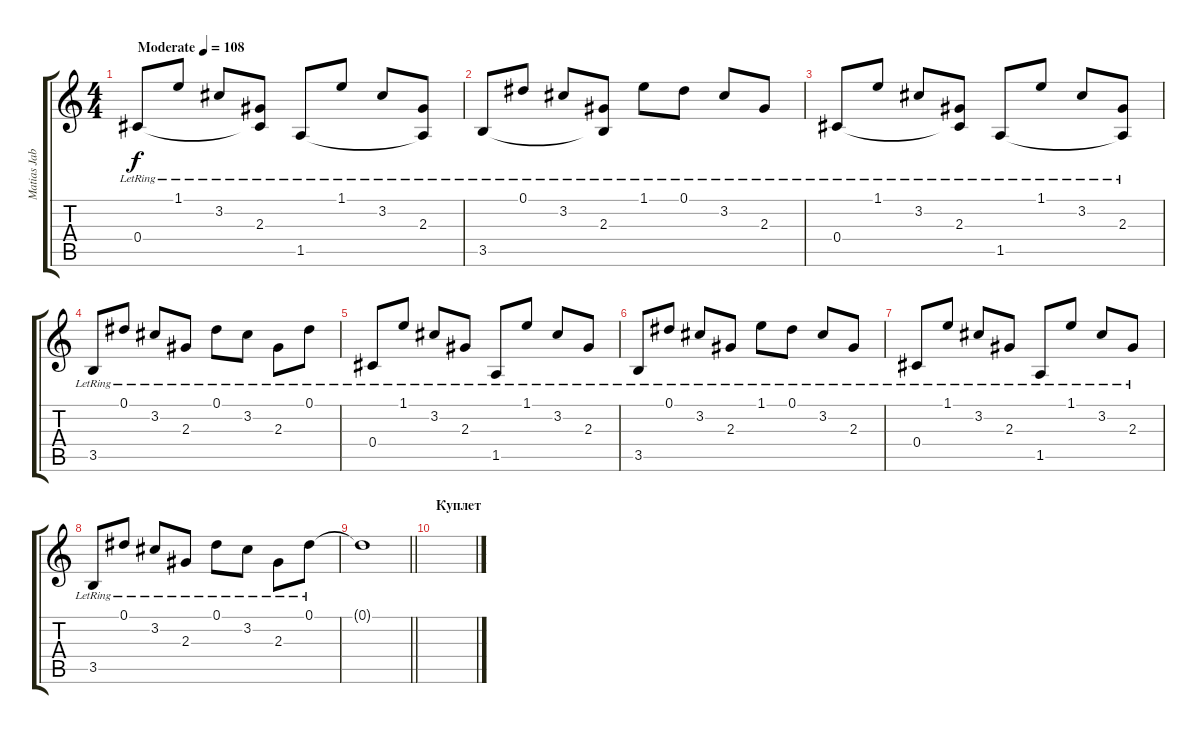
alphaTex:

\track ("Matias Jabs" "Matias Jab") {instrument electricguitarclean}
\staff {score tabs}
\tuning (Eb4 Bb3 Gb3 Db3 Ab2 Eb2) {hide}
\ts (4 4)
\tempo (108 "Moderate")
\clef g2
\ks c
0.4{lr}.8{dy f instrument electricguitarclean} 1.1{lr}.8 3.2{lr}.8 (2.3{lr} 0.4{t}).8 1.5{lr}.8 1.1{lr}.8 3.2{lr}.8 (2.3{lr} 1.5{t}).8 |
3.5{lr}.8 0.1{lr}.8 3.2{lr}.8 (2.3{lr} 3.5{t}).8 1.1{lr}.8 0.1{lr}.8 3.2{lr}.8 2.3{lr}.8 |
0.4{lr}.8 1.1{lr}.8 3.2{lr}.8 (2.3{lr} 0.4{t}).8 1.5{lr}.8 1.1{lr}.8 3.2{lr}.8 (2.3{lr} 1.5{t}).8 |
3.5{lr}.8 0.1{lr}.8 3.2{lr}.8 2.3{lr}.8 0.1{lr}.8 3.2{lr}.8 2.3{lr}.8 0.1{lr}.8 |
0.4{lr}.8 1.1{lr}.8 3.2{lr}.8 2.3{lr}.8 1.5{lr}.8 1.1{lr}.8 3.2{lr}.8 2.3{lr}.8 |
3.5{lr}.8 0.1{lr}.8 3.2{lr}.8 2.3{lr}.8 1.1{lr}.8 0.1{lr}.8 3.2{lr}.8 2.3{lr}.8 |
0.4{lr}.8 1.1{lr}.8 3.2{lr}.8 2.3{lr}.8 1.5{lr}.8 1.1{lr}.8 3.2{lr}.8 2.3{lr}.8 |
3.5{lr}.8 0.1{lr}.8 3.2{lr}.8 2.3{lr}.8 0.1{lr}.8 3.2{lr}.8 2.3{lr}.8 0.1{lr}.8 |
\barLineRight lightlight
0.1{t}.1 |
\section ("" "Куплет")
